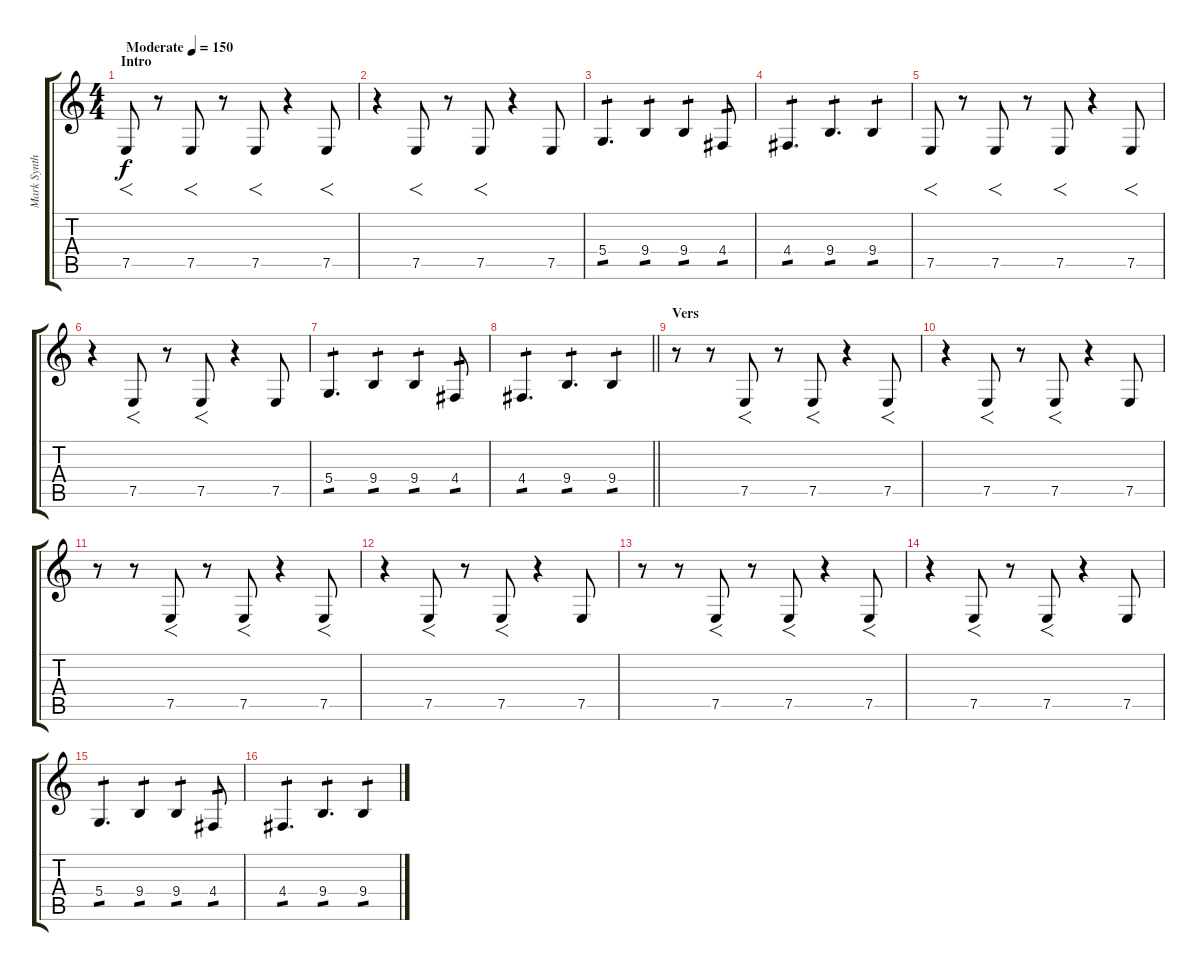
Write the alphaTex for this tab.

\track ("Mark Synth 1" "Mark Synth") {instrument lead2sawtooth}
\staff {score tabs}
\tuning (E4 B3 G3 D3 A2 E2) {hide}
\ts (4 4)
\section ("" "Intro")
\tempo (150 "Moderate")
\clef g2
\ks c
7.5.8{f dy f instrument lead2sawtooth} r.8 7.5.8{f} r.8 7.5.8{f} r.4 7.5.8{f} |
r.4 7.5.8{f} r.8 7.5.8{f} r.4 7.5.8 |
5.4.4{d tp 1} 9.4.4{tp 1} 9.4.4{tp 1} 4.4.8{tp 1} |
4.4.4{d tp 1} 9.4.4{d tp 1} 9.4.4{tp 1} |
7.5.8{f} r.8 7.5.8{f} r.8 7.5.8{f} r.4 7.5.8{f} |
r.4 7.5.8{f} r.8 7.5.8{f} r.4 7.5.8 |
5.4.4{d tp 1} 9.4.4{tp 1} 9.4.4{tp 1} 4.4.8{tp 1} |
\barLineRight lightlight
4.4.4{d tp 1} 9.4.4{d tp 1} 9.4.4{tp 1} |
\section ("" "Vers")
r.8 r.8 7.5.8{f} r.8 7.5.8{f} r.4 7.5.8{f} |
r.4 7.5.8{f} r.8 7.5.8{f} r.4 7.5.8 |
r.8 r.8 7.5.8{f} r.8 7.5.8{f} r.4 7.5.8{f} |
r.4 7.5.8{f} r.8 7.5.8{f} r.4 7.5.8 |
r.8 r.8 7.5.8{f} r.8 7.5.8{f} r.4 7.5.8{f} |
r.4 7.5.8{f} r.8 7.5.8{f} r.4 7.5.8 |
5.4.4{d tp 1} 9.4.4{tp 1} 9.4.4{tp 1} 4.4.8{tp 1} |
4.4.4{d tp 1} 9.4.4{d tp 1} 9.4.4{tp 1}
